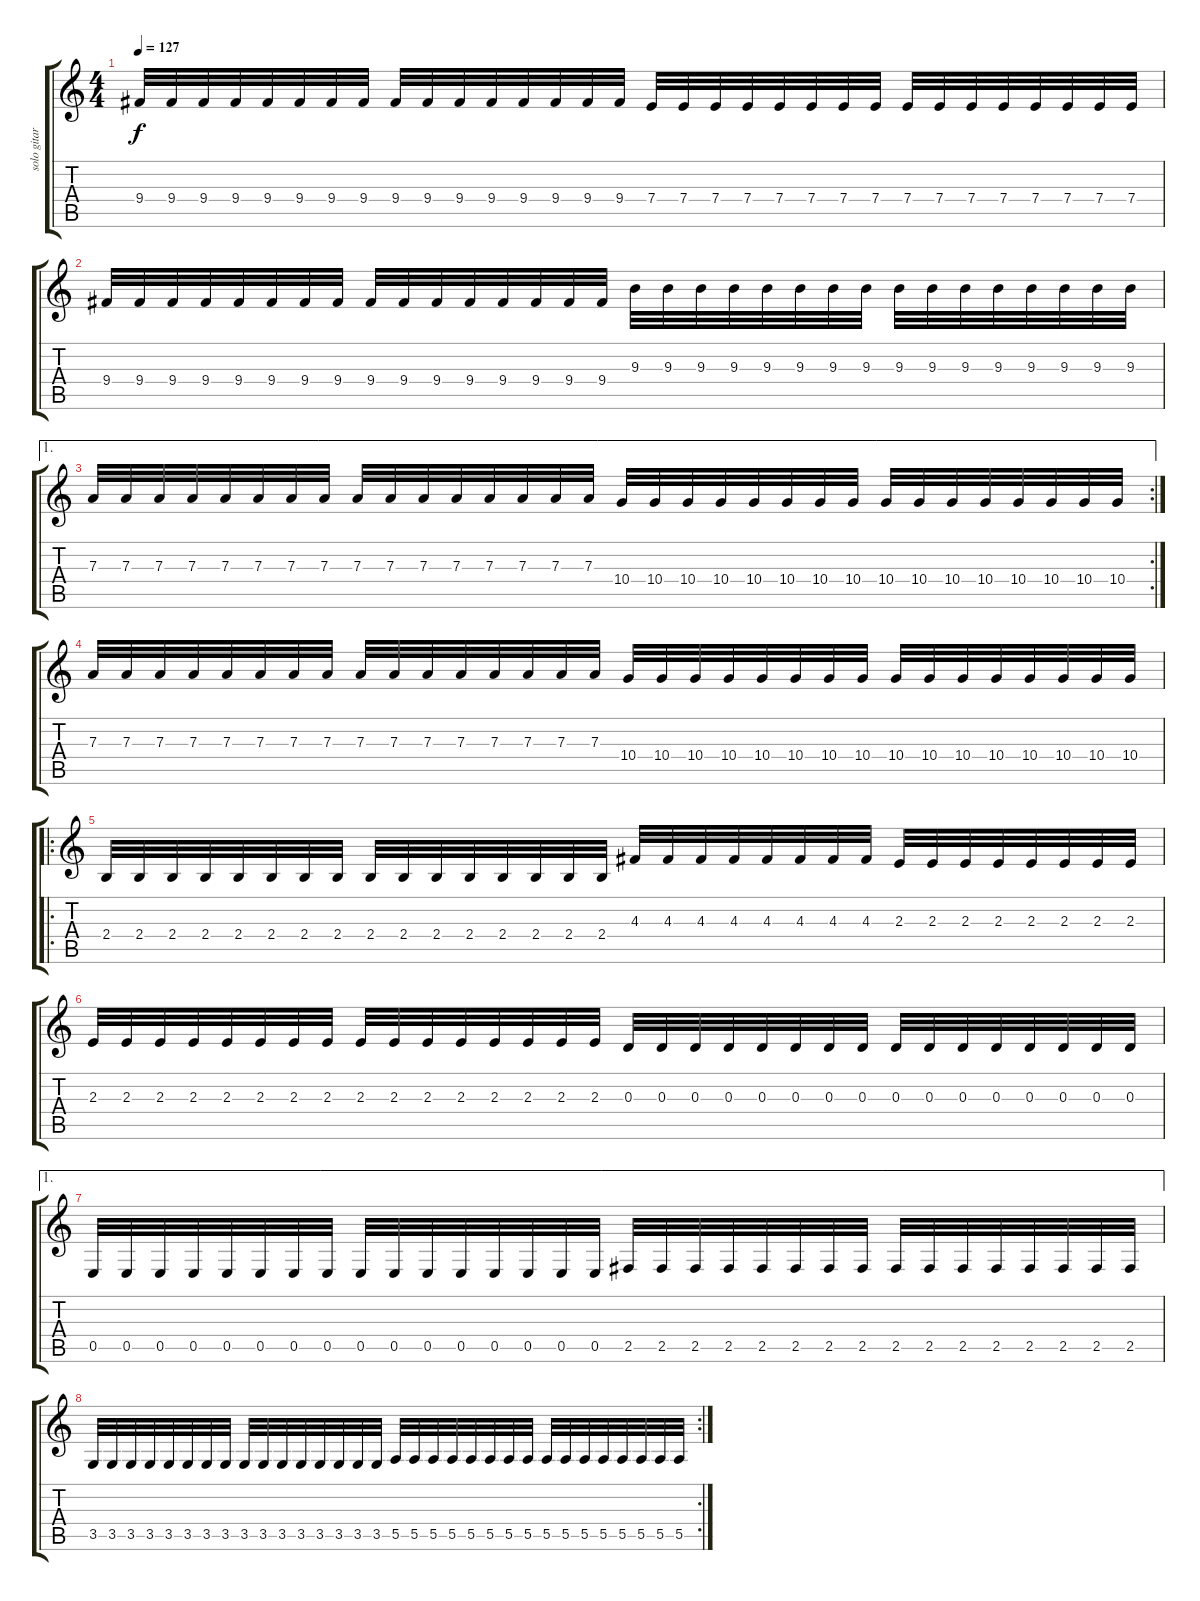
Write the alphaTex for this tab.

\track ("solo gitara" "solo gitar") {instrument distortionguitar}
\staff {score tabs}
\tuning (B3 Gb3 D3 A2 E2 B1) {hide}
\ts (4 4)
\tempo 127
\clef g2
\ks c
9.4.32{dy f} 9.4.32 9.4.32 9.4.32 9.4.32 9.4.32 9.4.32 9.4.32 9.4.32 9.4.32 9.4.32 9.4.32 9.4.32 9.4.32 9.4.32 9.4.32 7.4.32 7.4.32 7.4.32 7.4.32 7.4.32 7.4.32 7.4.32 7.4.32 7.4.32 7.4.32 7.4.32 7.4.32 7.4.32 7.4.32 7.4.32 7.4.32 |
9.4.32 9.4.32 9.4.32 9.4.32 9.4.32 9.4.32 9.4.32 9.4.32 9.4.32 9.4.32 9.4.32 9.4.32 9.4.32 9.4.32 9.4.32 9.4.32 9.3.32 9.3.32 9.3.32 9.3.32 9.3.32 9.3.32 9.3.32 9.3.32 9.3.32 9.3.32 9.3.32 9.3.32 9.3.32 9.3.32 9.3.32 9.3.32 |
\ae 1
\rc 2
7.3.32 7.3.32 7.3.32 7.3.32 7.3.32 7.3.32 7.3.32 7.3.32 7.3.32 7.3.32 7.3.32 7.3.32 7.3.32 7.3.32 7.3.32 7.3.32 10.4.32 10.4.32 10.4.32 10.4.32 10.4.32 10.4.32 10.4.32 10.4.32 10.4.32 10.4.32 10.4.32 10.4.32 10.4.32 10.4.32 10.4.32 10.4.32 |
7.3.32 7.3.32 7.3.32 7.3.32 7.3.32 7.3.32 7.3.32 7.3.32 7.3.32 7.3.32 7.3.32 7.3.32 7.3.32 7.3.32 7.3.32 7.3.32 10.4.32 10.4.32 10.4.32 10.4.32 10.4.32 10.4.32 10.4.32 10.4.32 10.4.32 10.4.32 10.4.32 10.4.32 10.4.32 10.4.32 10.4.32 10.4.32 |
\ro
2.4.32 2.4.32 2.4.32 2.4.32 2.4.32 2.4.32 2.4.32 2.4.32 2.4.32 2.4.32 2.4.32 2.4.32 2.4.32 2.4.32 2.4.32 2.4.32 4.3.32 4.3.32 4.3.32 4.3.32 4.3.32 4.3.32 4.3.32 4.3.32 2.3.32 2.3.32 2.3.32 2.3.32 2.3.32 2.3.32 2.3.32 2.3.32 |
2.3.32 2.3.32 2.3.32 2.3.32 2.3.32 2.3.32 2.3.32 2.3.32 2.3.32 2.3.32 2.3.32 2.3.32 2.3.32 2.3.32 2.3.32 2.3.32 0.3.32 0.3.32 0.3.32 0.3.32 0.3.32 0.3.32 0.3.32 0.3.32 0.3.32 0.3.32 0.3.32 0.3.32 0.3.32 0.3.32 0.3.32 0.3.32 |
\ae 1
0.5.32 0.5.32 0.5.32 0.5.32 0.5.32 0.5.32 0.5.32 0.5.32 0.5.32 0.5.32 0.5.32 0.5.32 0.5.32 0.5.32 0.5.32 0.5.32 2.5.32 2.5.32 2.5.32 2.5.32 2.5.32 2.5.32 2.5.32 2.5.32 2.5.32 2.5.32 2.5.32 2.5.32 2.5.32 2.5.32 2.5.32 2.5.32 |
\rc 2
3.5.32 3.5.32 3.5.32 3.5.32 3.5.32 3.5.32 3.5.32 3.5.32 3.5.32 3.5.32 3.5.32 3.5.32 3.5.32 3.5.32 3.5.32 3.5.32 5.5.32 5.5.32 5.5.32 5.5.32 5.5.32 5.5.32 5.5.32 5.5.32 5.5.32 5.5.32 5.5.32 5.5.32 5.5.32 5.5.32 5.5.32 5.5.32
